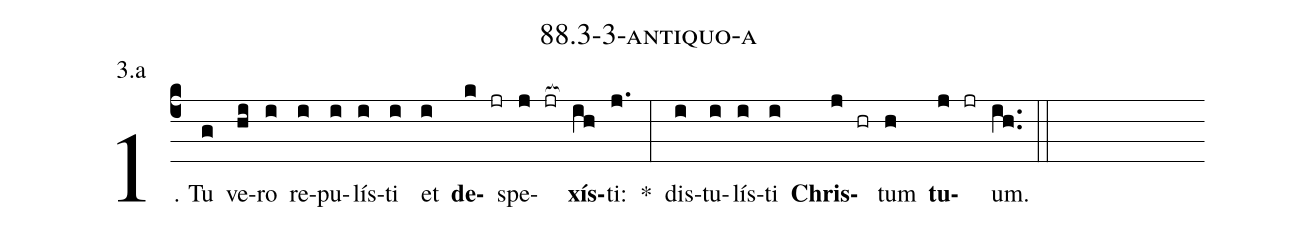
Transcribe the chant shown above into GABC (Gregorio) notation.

name: 88.3-3-antiquo-a;
annotation: 3.a;
%%
(c4)1. Tu(g) ve(hi)ro(i) re(i)pu(i)lís(i)ti(i) et(i) <b>de</b>(k jr)spe(j jr[ocb:1{])<b>xís</b>(ih[ocb:0}])ti:(j.) *(:) dis(i)tu(i)lís(i)ti(i) <b>Chris</b>(j hr)tum(h) <b>tu</b>(j jr)um.(ih..) (::)


%E(i) u(i) o(j) u(h) a(j) e.(ih..) (::)
